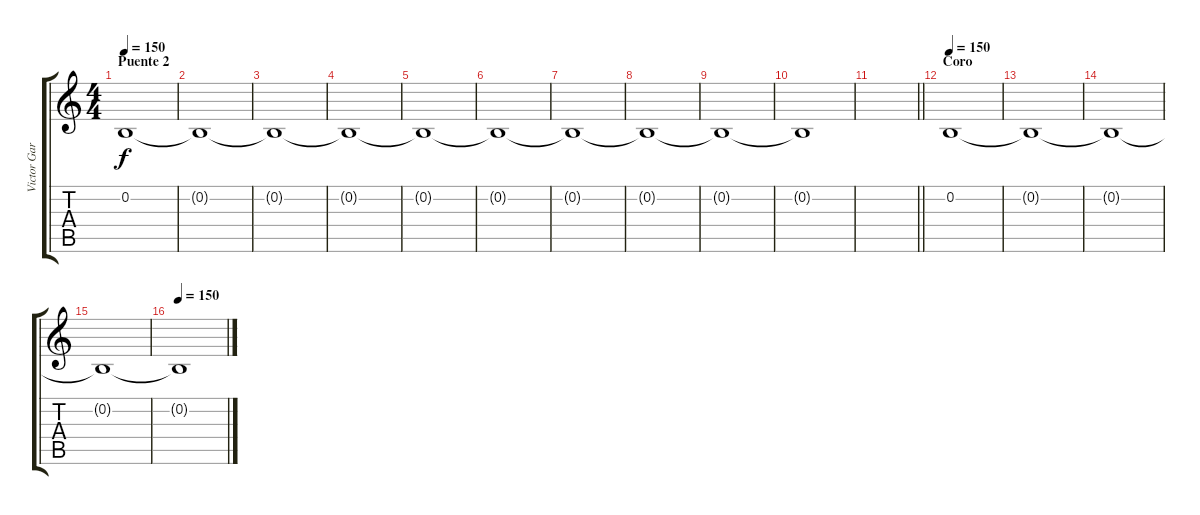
\track ("Victor García" "Victor Gar") {instrument applause}
\staff {score tabs}
\tuning (E4 B3 G3 D3 A2 E2) {hide}
\ts (4 4)
\section ("" "Puente 2")
\tempo 150
\clef g2
\ks c
0.2.1{dy f} |
0.2{t}.1 |
0.2{t}.1 |
0.2{t}.1 |
0.2{t}.1 |
0.2{t}.1 |
0.2{t}.1 |
0.2{t}.1 |
0.2{t}.1 |
0.2{t}.1 |
\barLineRight lightlight
|
\section ("" "Coro")
\tempo 150
0.2.1 |
0.2{t}.1 |
0.2{t}.1 |
0.2{t}.1 |
\tempo 150
0.2{t}.1
